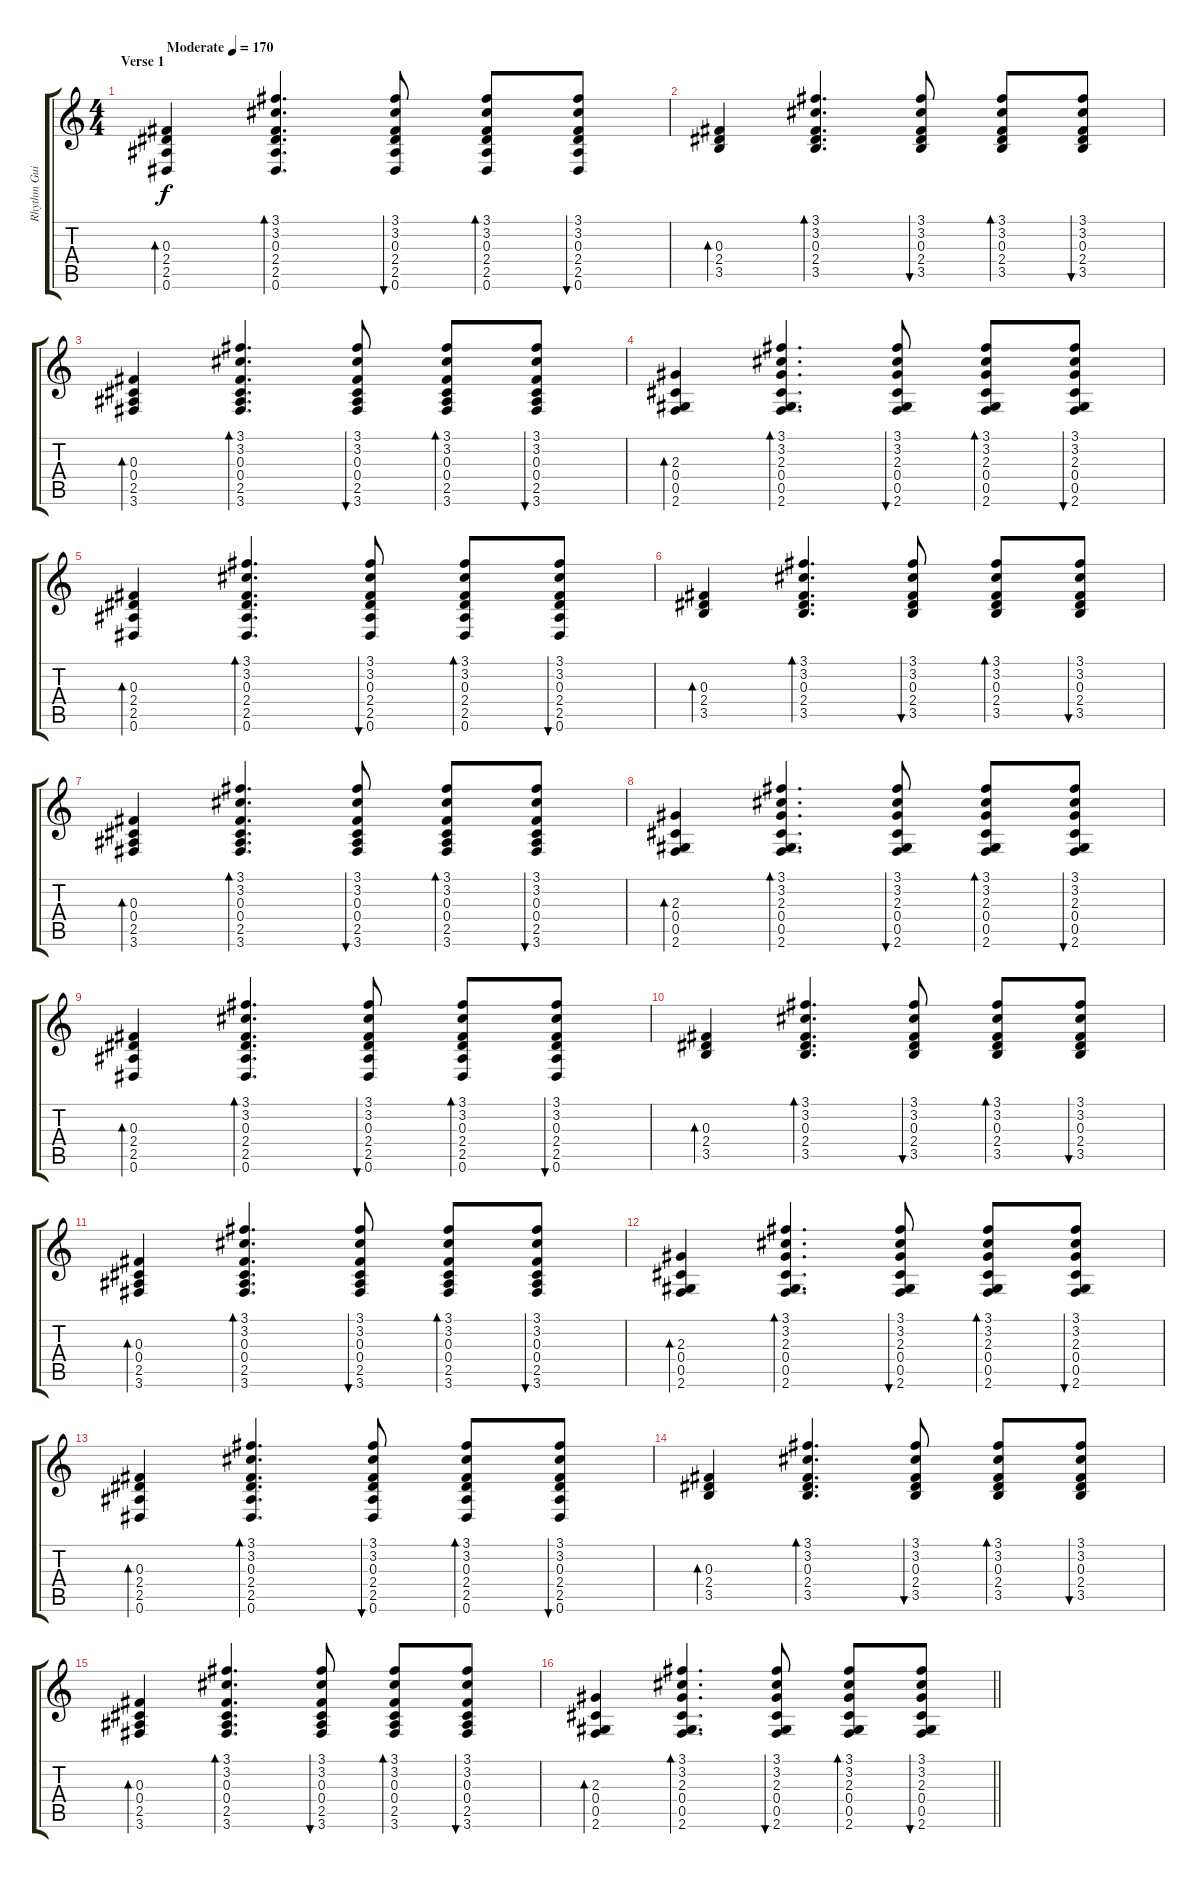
\track ("Rhythm Guitar" "Rhythm Gui") {instrument acousticguitarsteel}
\staff {score tabs}
\tuning (Eb4 Bb3 Gb3 Db3 Ab2 Eb2) {hide}
\ts (4 4)
\section ("" "Verse 1")
\tempo (170 "Moderate")
\clef g2
\ks c
(0.3 2.4 2.5 0.6).4{bd 30 dy f instrument acousticguitarsteel} (3.1 3.2 0.3 2.4 2.5 0.6).4{d bd 30} (3.1 3.2 0.3 2.4 2.5 0.6).8{bu 30} (3.1 3.2 0.3 2.4 2.5 0.6).8{bd 30} (3.1 3.2 0.3 2.4 2.5 0.6).8{bu 30} |
(0.3 2.4 3.5).4{bd 30} (3.1 3.2 0.3 2.4 3.5).4{d bd 30} (3.1 3.2 0.3 2.4 3.5).8{bu 30} (3.1 3.2 0.3 2.4 3.5).8{bd 30} (3.1 3.2 0.3 2.4 3.5).8{bu 30} |
(0.3 0.4 2.5 3.6).4{bd 30} (3.1 3.2 0.3 0.4 2.5 3.6).4{d bd 30} (3.1 3.2 0.3 0.4 2.5 3.6).8{bu 30} (3.1 3.2 0.3 0.4 2.5 3.6).8{bd 30} (3.1 3.2 0.3 0.4 2.5 3.6).8{bu 30} |
(2.3 0.4 0.5 2.6).4{bd 30} (3.1 3.2 2.3 0.4 0.5 2.6).4{d bd 30} (3.1 3.2 2.3 0.4 0.5 2.6).8{bu 30} (3.1 3.2 2.3 0.4 0.5 2.6).8{bd 30} (3.1 3.2 2.3 0.4 0.5 2.6).8{bu 30} |
(0.3 2.4 2.5 0.6).4{bd 30} (3.1 3.2 0.3 2.4 2.5 0.6).4{d bd 30} (3.1 3.2 0.3 2.4 2.5 0.6).8{bu 30} (3.1 3.2 0.3 2.4 2.5 0.6).8{bd 30} (3.1 3.2 0.3 2.4 2.5 0.6).8{bu 30} |
(0.3 2.4 3.5).4{bd 30} (3.1 3.2 0.3 2.4 3.5).4{d bd 30} (3.1 3.2 0.3 2.4 3.5).8{bu 30} (3.1 3.2 0.3 2.4 3.5).8{bd 30} (3.1 3.2 0.3 2.4 3.5).8{bu 30} |
(0.3 0.4 2.5 3.6).4{bd 30} (3.1 3.2 0.3 0.4 2.5 3.6).4{d bd 30} (3.1 3.2 0.3 0.4 2.5 3.6).8{bu 30} (3.1 3.2 0.3 0.4 2.5 3.6).8{bd 30} (3.1 3.2 0.3 0.4 2.5 3.6).8{bu 30} |
(2.3 0.4 0.5 2.6).4{bd 30} (3.1 3.2 2.3 0.4 0.5 2.6).4{d bd 30} (3.1 3.2 2.3 0.4 0.5 2.6).8{bu 30} (3.1 3.2 2.3 0.4 0.5 2.6).8{bd 30} (3.1 3.2 2.3 0.4 0.5 2.6).8{bu 30} |
(0.3 2.4 2.5 0.6).4{bd 30} (3.1 3.2 0.3 2.4 2.5 0.6).4{d bd 30} (3.1 3.2 0.3 2.4 2.5 0.6).8{bu 30} (3.1 3.2 0.3 2.4 2.5 0.6).8{bd 30} (3.1 3.2 0.3 2.4 2.5 0.6).8{bu 30} |
(0.3 2.4 3.5).4{bd 30} (3.1 3.2 0.3 2.4 3.5).4{d bd 30} (3.1 3.2 0.3 2.4 3.5).8{bu 30} (3.1 3.2 0.3 2.4 3.5).8{bd 30} (3.1 3.2 0.3 2.4 3.5).8{bu 30} |
(0.3 0.4 2.5 3.6).4{bd 30} (3.1 3.2 0.3 0.4 2.5 3.6).4{d bd 30} (3.1 3.2 0.3 0.4 2.5 3.6).8{bu 30} (3.1 3.2 0.3 0.4 2.5 3.6).8{bd 30} (3.1 3.2 0.3 0.4 2.5 3.6).8{bu 30} |
(2.3 0.4 0.5 2.6).4{bd 30} (3.1 3.2 2.3 0.4 0.5 2.6).4{d bd 30} (3.1 3.2 2.3 0.4 0.5 2.6).8{bu 30} (3.1 3.2 2.3 0.4 0.5 2.6).8{bd 30} (3.1 3.2 2.3 0.4 0.5 2.6).8{bu 30} |
(0.3 2.4 2.5 0.6).4{bd 30} (3.1 3.2 0.3 2.4 2.5 0.6).4{d bd 30} (3.1 3.2 0.3 2.4 2.5 0.6).8{bu 30} (3.1 3.2 0.3 2.4 2.5 0.6).8{bd 30} (3.1 3.2 0.3 2.4 2.5 0.6).8{bu 30} |
(0.3 2.4 3.5).4{bd 30} (3.1 3.2 0.3 2.4 3.5).4{d bd 30} (3.1 3.2 0.3 2.4 3.5).8{bu 30} (3.1 3.2 0.3 2.4 3.5).8{bd 30} (3.1 3.2 0.3 2.4 3.5).8{bu 30} |
(0.3 0.4 2.5 3.6).4{bd 30} (3.1 3.2 0.3 0.4 2.5 3.6).4{d bd 30} (3.1 3.2 0.3 0.4 2.5 3.6).8{bu 30} (3.1 3.2 0.3 0.4 2.5 3.6).8{bd 30} (3.1 3.2 0.3 0.4 2.5 3.6).8{bu 30} |
\barLineRight lightlight
(2.3 0.4 0.5 2.6).4{bd 30} (3.1 3.2 2.3 0.4 0.5 2.6).4{d bd 30} (3.1 3.2 2.3 0.4 0.5 2.6).8{bu 30} (3.1 3.2 2.3 0.4 0.5 2.6).8{bd 30} (3.1 3.2 2.3 0.4 0.5 2.6).8{bu 30}
